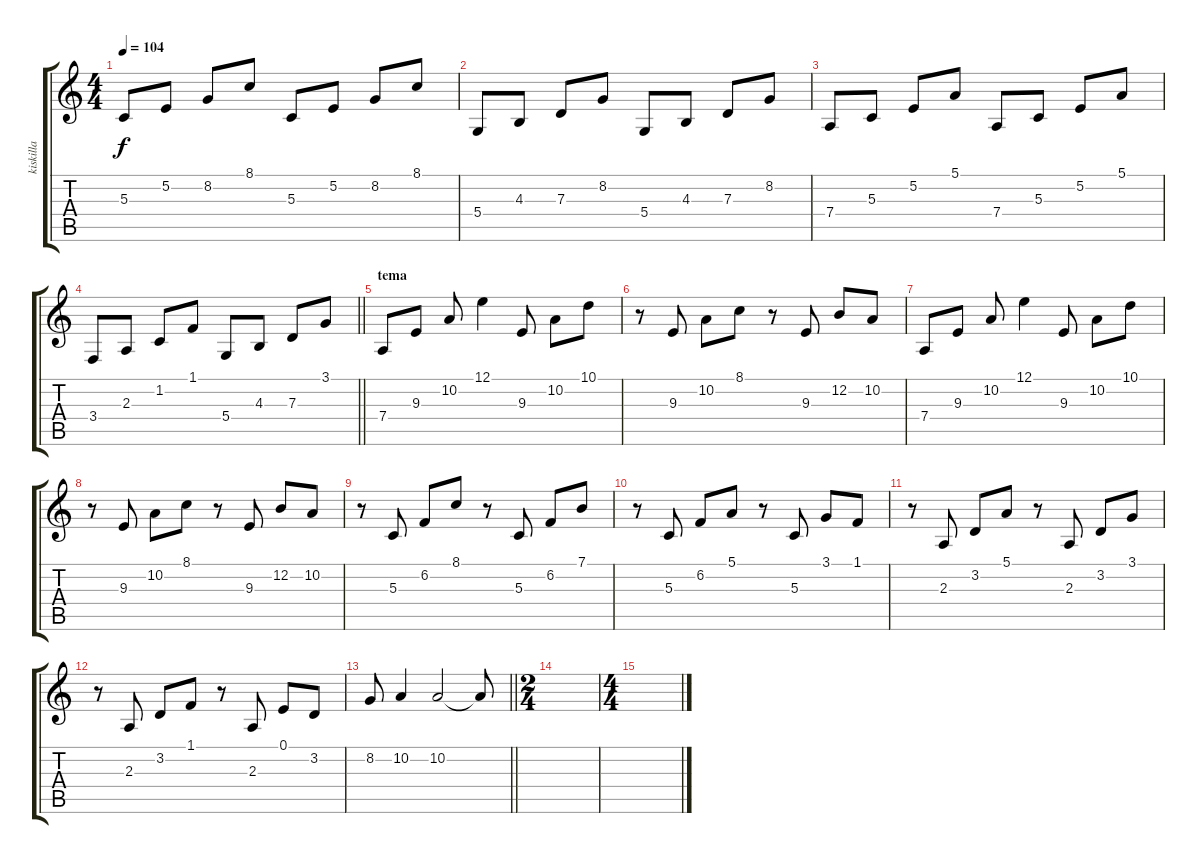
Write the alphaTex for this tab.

\track ("kiskilla" "kiskilla") {instrument harpsichord}
\staff {score tabs}
\tuning (E4 B3 G3 D3 A2 E2) {hide}
\ts (4 4)
\tempo 104
\clef g2
\ks c
5.3.8{dy f volume 11 instrument stringensemble1} 5.2.8 8.2.8 8.1.8 5.3.8 5.2.8 8.2.8 8.1.8 |
5.4.8 4.3.8 7.3.8 8.2.8 5.4.8 4.3.8 7.3.8 8.2.8 |
7.4.8 5.3.8 5.2.8 5.1.8 7.4.8 5.3.8 5.2.8 5.1.8 |
\barLineRight lightlight
3.4.8 2.3.8 1.2.8 1.1.8 5.4.8 4.3.8 7.3.8 3.1.8 |
\section ("" "tema")
7.4.8{volume 16 instrument harpsichord} 9.3.8 10.2.8 12.1.4 9.3.8 10.2.8 10.1.8 |
r.8 9.3.8 10.2.8 8.1.8 r.8 9.3.8 12.2.8 10.2.8 |
7.4.8{volume 16} 9.3.8 10.2.8 12.1.4 9.3.8 10.2.8 10.1.8 |
r.8 9.3.8 10.2.8 8.1.8 r.8 9.3.8 12.2.8 10.2.8 |
r.8 5.3.8 6.2.8 8.1.8 r.8 5.3.8 6.2.8 7.1.8 |
r.8 5.3.8 6.2.8 5.1.8 r.8 5.3.8 3.1.8 1.1.8 |
r.8 2.3.8 3.2.8 5.1.8 r.8 2.3.8 3.2.8 3.1.8 |
r.8 2.3.8 3.2.8 1.1.8 r.8 2.3.8 0.1.8 3.2.8 |
\barLineRight lightlight
8.2.8 10.2.4 10.2.2 10.2{t}.8 |
\ts (2 4)
|
\ts (4 4)
